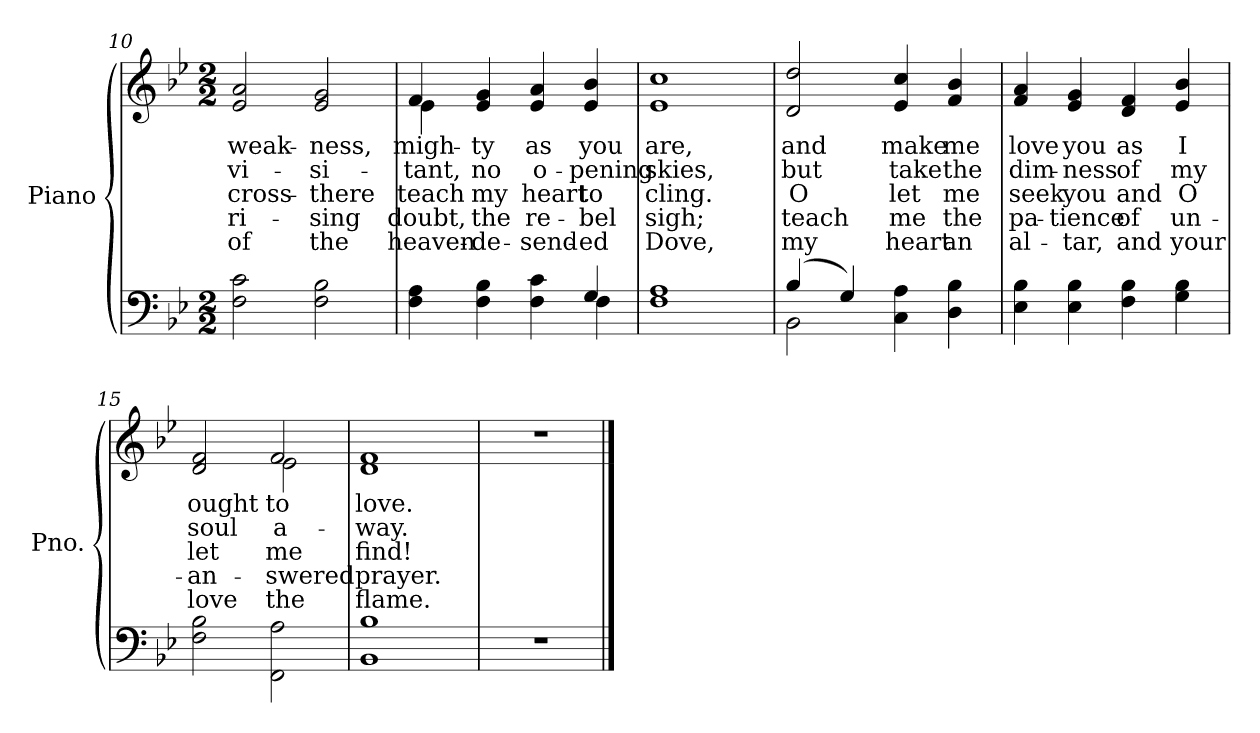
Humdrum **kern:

**kern	**kern	**text	**text	**text	**text	**text
*part2	*part1	*part1	*part1	*part1	*part1	*part1
*staff2	*staff1	*staff1	*staff1	*staff1	*staff1	*staff1
*I"Piano	*I"Piano	*	*	*	*	*
*I'Pno.	*I'Pno.	*	*	*	*	*
*clefF4	*clefG2	*	*	*	*	*
*k[b-e-]	*k[b-e-]	*	*	*	*	*
*B-:	*B-:	*	*	*	*	*
*M2/2	*M2/2	*	*	*	*	*
=10	=10	=10	=10	=10	=10	=10
!	!	!LO:LY:b:color=#000000	!LO:LY:b:color=#000000	!LO:LY:b:color=#000000	!LO:LY:b:color=#000000	!LO:LY:b:color=#000000
2Fi\ 2ci	2e-i/ 2ai	weak-	vi-	cross-	-ri-	-of
!	!	!LO:LY:b:color=#000000	!LO:LY:b:color=#000000	!LO:LY:b:color=#000000	!LO:LY:b:color=#000000	!LO:LY:b:color=#000000
2Fi\ 2B-i	2e-i/ 2gi	-ness,	-si-	there	sing	the
=11	=11	=11	=11	=11	=11	=11
*^	*	*	*	*	*	*
!	!	!	!LO:LY:b:color=#000000	!LO:LY:b:color=#000000	!LO:LY:b:color=#000000	!LO:LY:b:color=#000000	!LO:LY:b:color=#000000
*	*	*^	*	*	*	*	*
4Fi\ 4Ai	2.ryy	4fi/	4e-i\	migh-	-tant,	teach	doubt,	heaven-
!	!	!	!	!LO:LY:b:color=#000000	!LO:LY:b:color=#000000	!LO:LY:b:color=#000000	!LO:LY:b:color=#000000	!LO:LY:b:color=#000000
4Fi\ 4B-i	.	4e-i/ 4gi	2.ryy	-ty	no	-my	the	de-
!	!	!	!	!LO:LY:b:color=#000000	!LO:LY:b:color=#000000	!LO:LY:b:color=#000000	!LO:LY:b:color=#000000	!LO:LY:b:color=#000000
4Fi\ 4ci	.	4e-i/ 4ai	.	as	o-	-heart	re-	-send-
!	!	!	!	!LO:LY:b:color=#000000	!LO:LY:b:color=#000000	!LO:LY:b:color=#000000	!LO:LY:b:color=#000000	!LO:LY:b:color=#000000
4Gi/	4Fi\	4e-i/ 4b-i	.	you	-pening	-to	bel	ed
*v	*v	*	*	*	*	*	*	*
*	*v	*v	*	*	*	*	*
=12	=12	=12	=12	=12	=12	=12
*^	*	*	*	*	*	*
!	!	!	!LO:LY:b:color=#000000	!LO:LY:b:color=#000000	!LO:LY:b:color=#000000	!LO:LY:b:color=#000000	!LO:LY:b:color=#000000
*v	*v	*	*	*	*	*	*
1Fi 1Ai	1e-i 1cci	are,	skies,	cling.	sigh;	Dove,
!!LO:LB:g=z
=13	=13	=13	=13	=13	=13	=13
*^	*	*	*	*	*	*
!	!	!	!LO:LY:b:color=#000000	!LO:LY:b:color=#000000	!LO:LY:b:color=#000000	!LO:LY:b:color=#000000	!LO:LY:b:color=#000000
(4B-i/	2BB-i\	2di/ 2ddi	and	but	O	teach	my
4Gi/)	.	.	.	.	.	.	.
!	!	!	!LO:LY:b:color=#000000	!LO:LY:b:color=#000000	!LO:LY:b:color=#000000	!LO:LY:b:color=#000000	!LO:LY:b:color=#000000
4Ci\ 4Ai	2ryy	4e-i/ 4cci	make	take	let	me	heart
!	!	!	!LO:LY:b:color=#000000	!LO:LY:b:color=#000000	!LO:LY:b:color=#000000	!LO:LY:b:color=#000000	!LO:LY:b:color=#000000
4Di\ 4B-i	.	4fi/ 4b-i	me	the	me	the	an
*v	*v	*	*	*	*	*	*
=14	=14	=14	=14	=14	=14	=14
!	!	!LO:LY:b:color=#000000	!LO:LY:b:color=#000000	!LO:LY:b:color=#000000	!LO:LY:b:color=#000000	!LO:LY:b:color=#000000
4E-i\ 4B-i	4fi/ 4ai	love	dim-	seek	pa-	-al-
!	!	!LO:LY:b:color=#000000	!LO:LY:b:color=#000000	!LO:LY:b:color=#000000	!LO:LY:b:color=#000000	!LO:LY:b:color=#000000
4E-i\ 4B-i	4e-i/ 4gi	you	-ness	-you	tience	tar,
!	!	!LO:LY:b:color=#000000	!LO:LY:b:color=#000000	!LO:LY:b:color=#000000	!LO:LY:b:color=#000000	!LO:LY:b:color=#000000
4Fi\ 4B-i	4di/ 4fi	as	of	and	of	and
!	!	!LO:LY:b:color=#000000	!LO:LY:b:color=#000000	!LO:LY:b:color=#000000	!LO:LY:b:color=#000000	!LO:LY:b:color=#000000
4Gi\ 4B-i	4e-i/ 4b-i	I	my	O	un-	-your
=15	=15	=15	=15	=15	=15	=15
!	!	!LO:LY:b:color=#000000	!LO:LY:b:color=#000000	!LO:LY:b:color=#000000	!LO:LY:b:color=#000000	!LO:LY:b:color=#000000
*	*^	*	*	*	*	*
2Fi\ 2B-i	2di/ 2fi	2ryy	ought	soul	let	an-	-love
!	!	!	!LO:LY:b:color=#000000	!LO:LY:b:color=#000000	!LO:LY:b:color=#000000	!LO:LY:b:color=#000000	!LO:LY:b:color=#000000
2FFi\ 2Ai	2fi/	2e-i\	to	a-	me	swered	the
*	*v	*v	*	*	*	*	*
=16	=16	=16	=16	=16	=16	=16
*	*^	*	*	*	*	*
!	!	!	!LO:LY:b:color=#000000	!LO:LY:b:color=#000000	!LO:LY:b:color=#000000	!LO:LY:b:color=#000000	!LO:LY:b:color=#000000
*	*v	*v	*	*	*	*	*
1BB-i 1B-i	1di 1fi	love.	-way.	find!	prayer.	flame.
=17	=17	=17	=17	=17	=17	=17
1r	1r	.	.	.	.	.
==	==	==	==	==	==	==
*-	*-	*-	*-	*-	*-	*-
